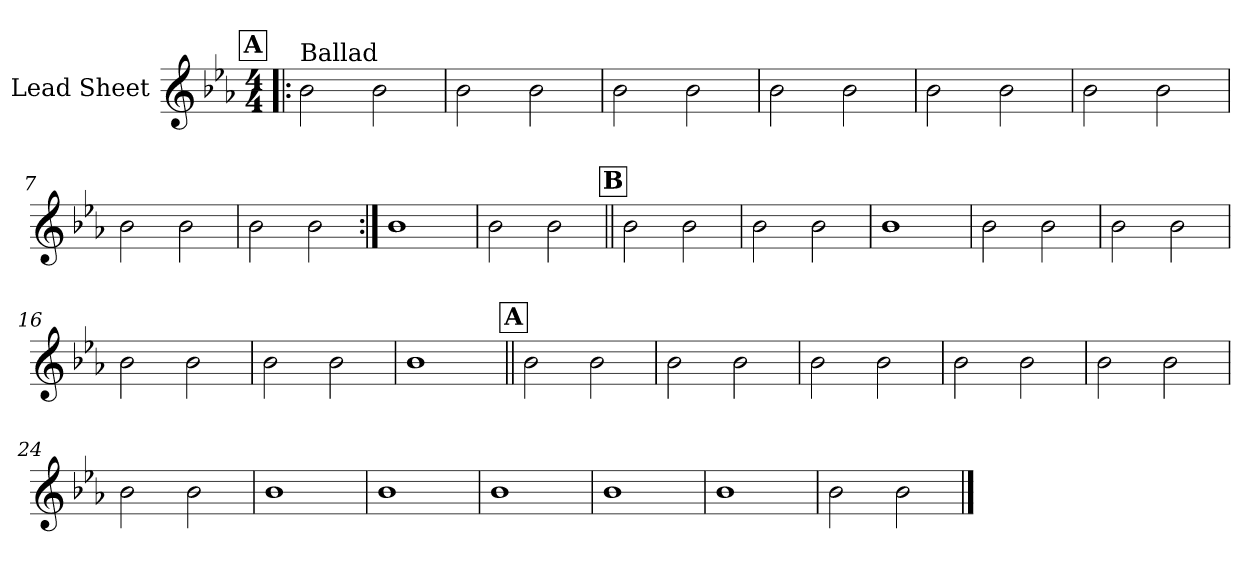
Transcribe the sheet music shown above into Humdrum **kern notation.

**kern
*part1
*staff1
*I"Lead Sheet
*clefG2
*k[b-e-a-]
*E-:
*M4/4
!!LO:REH:place=s1:a:fs=14:t=A
=1!|:
!LO:TX:a:t=Ballad
2b-\
2b-\
=2
2b-\
2b-\
=3
2b-\
2b-\
=4
2b-\
2b-\
!!LO:LB:g=z
=5
2b-\
2b-\
=6
2b-\
2b-\
=7
2b-\
2b-\
=8
2b-\
2b-\
!!LO:LB:g=z
=9:|!
1b-
=10
2b-\
2b-\
!!LO:LB:g=z
!!LO:REH:place=s1:a:fs=14:t=B
=11||
2b-\
2b-\
=12
2b-\
2b-\
=13
1b-
=14
2b-\
2b-\
!!LO:LB:g=z
=15
2b-\
2b-\
=16
2b-\
2b-\
=17
2b-\
2b-\
=18
1b-
!!LO:LB:g=z
!!LO:REH:place=s1:a:fs=14:t=A
=19||
2b-\
2b-\
=20
2b-\
2b-\
=21
2b-\
2b-\
=22
2b-\
2b-\
!!LO:LB:g=z
=23
2b-\
2b-\
=24
2b-\
2b-\
=25
1b-
=26
1b-
!!LO:LB:g=z
=27
1b-
=28
1b-
=29
1b-
=30
2b-\
2b-\
==
*-
